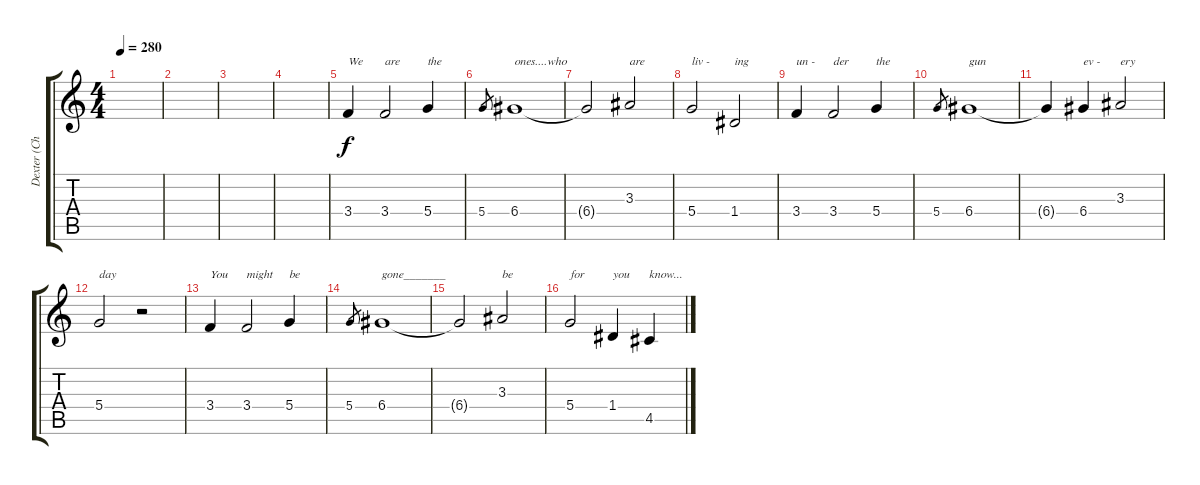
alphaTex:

\track ("Dexter (Chant)" "Dexter (Ch") {instrument tenorsax}
\staff {score tabs}
\tuning (E5 B4 G4 D4 A3 E3) {hide}
\ts (4 4)
\tempo 280
\clef g2
\ks c
|
|
|
|
3.4.4{txt "We"} 3.4.2{txt "are"} 5.4.4{txt "the"} |
5.4.8{gr} 6.4.1{txt "ones....who"} |
6.4{t}.2 3.3.2{txt "are"} |
5.4.2{txt "liv -"} 1.4.2{txt "ing"} |
3.4.4{txt "un -"} 3.4.2{txt "der"} 5.4.4{txt "the"} |
5.4.8{gr} 6.4.1{txt "gun"} |
6.4{t}.4 6.4.4{txt "ev -"} 3.3.2{txt "ery"} |
5.4.2{txt "day"} r.2 |
3.4.4{txt "You"} 3.4.2{txt "might"} 5.4.4{txt "be"} |
5.4.8{gr} 6.4.1{txt "gone_______"} |
6.4{t}.2 3.3.2{txt "be"} |
5.4.2{txt "for"} 1.4.4{txt "you"} 4.5.4{txt "know..."}
